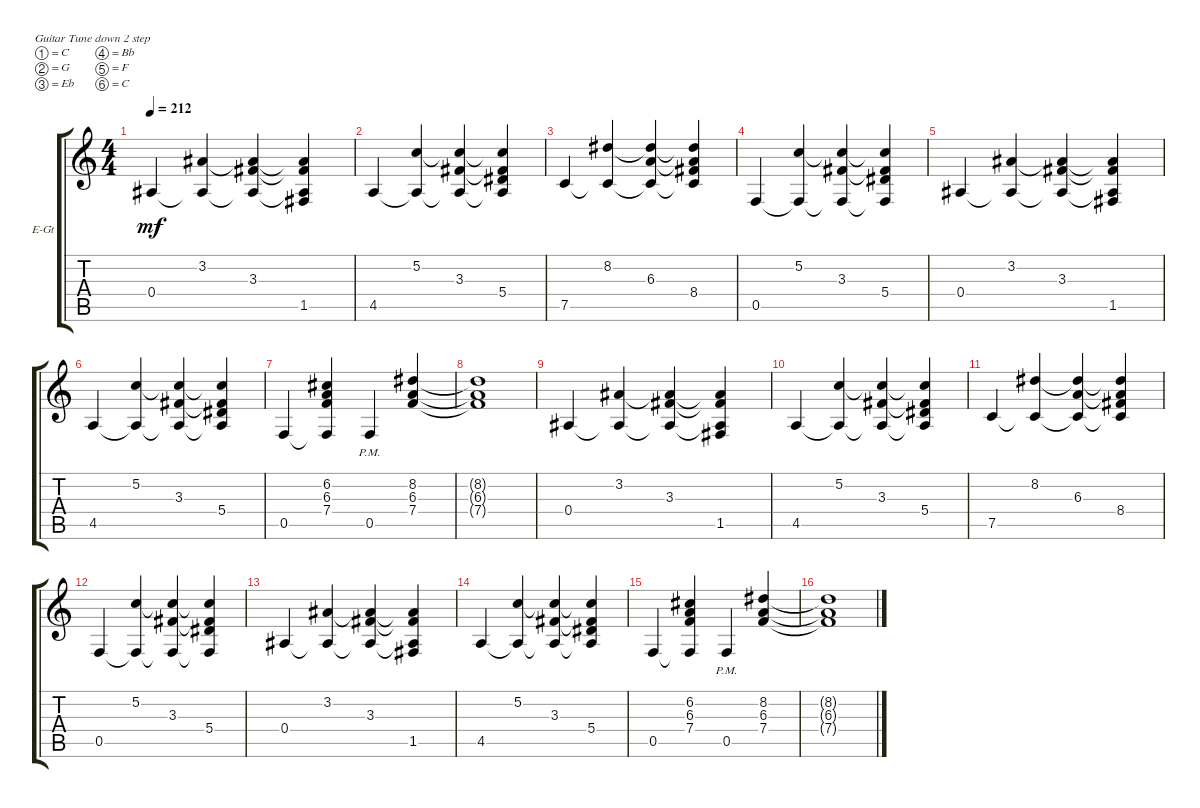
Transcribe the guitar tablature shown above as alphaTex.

\defaultSystemsLayout 4
\bracketExtendMode groupsimilarinstruments
\firstSystemTrackNameOrientation horizontal
\otherSystemsTrackNameOrientation horizontal
\track ("Knight Rhythm" "E-Gt") {instrument overdrivenguitar}
\staff {score tabs}
\tuning (C4 G3 Eb3 Bb2 F2 C2)
\ts (4 4)
\tempo 212
\clef g2
\ks c
0.4.4{dy mf} (3.2 0.4{t}).4 (3.3 3.2{t} 0.4{t}).4 (1.5 3.3{t} 3.2{t} 0.4{t}).4 |
4.5.4 (5.2 4.5{t}).4 (3.3 5.2{t} 4.5{t}).4 (5.4 3.3{t} 5.2{t} 4.5{t}).4 |
7.5.4 (8.2 7.5{t}).4 (6.3 8.2{t} 7.5{t}).4 (8.4 8.2{t} 6.3{t} 7.5{t}).4 |
0.5.4 (5.2 0.5{t}).4 (3.3 5.2{t} 0.5{t}).4 (5.4 3.3{t} 5.2{t} 0.5{t}).4 |
0.4.4 (3.2 0.4{t}).4 (3.3 3.2{t} 0.4{t}).4 (1.5 3.3{t} 3.2{t} 0.4{t}).4 |
4.5.4 (5.2 4.5{t}).4 (3.3 5.2{t} 4.5{t}).4 (5.4 3.3{t} 5.2{t} 4.5{t}).4 |
0.5.4 (6.3 0.5{t} 6.2 7.4).4 0.5{pm}.4 (8.2 6.3 7.4).4 |
(6.3{t} 8.2{t} 7.4{t}).1 |
0.4.4 (3.2 0.4{t}).4 (3.3 3.2{t} 0.4{t}).4 (1.5 3.3{t} 3.2{t} 0.4{t}).4 |
4.5.4 (5.2 4.5{t}).4 (3.3 5.2{t} 4.5{t}).4 (5.4 3.3{t} 5.2{t} 4.5{t}).4 |
7.5.4 (8.2 7.5{t}).4 (6.3 8.2{t} 7.5{t}).4 (8.4 8.2{t} 6.3{t} 7.5{t}).4 |
0.5.4 (5.2 0.5{t}).4 (3.3 5.2{t} 0.5{t}).4 (5.4 3.3{t} 5.2{t} 0.5{t}).4 |
0.4.4 (3.2 0.4{t}).4 (3.3 3.2{t} 0.4{t}).4 (1.5 3.3{t} 3.2{t} 0.4{t}).4 |
4.5.4 (5.2 4.5{t}).4 (3.3 5.2{t} 4.5{t}).4 (5.4 3.3{t} 5.2{t} 4.5{t}).4 |
0.5.4 (6.3 0.5{t} 6.2 7.4).4 0.5{pm}.4 (8.2 6.3 7.4).4 |
(6.3{t} 8.2{t} 7.4{t}).1
